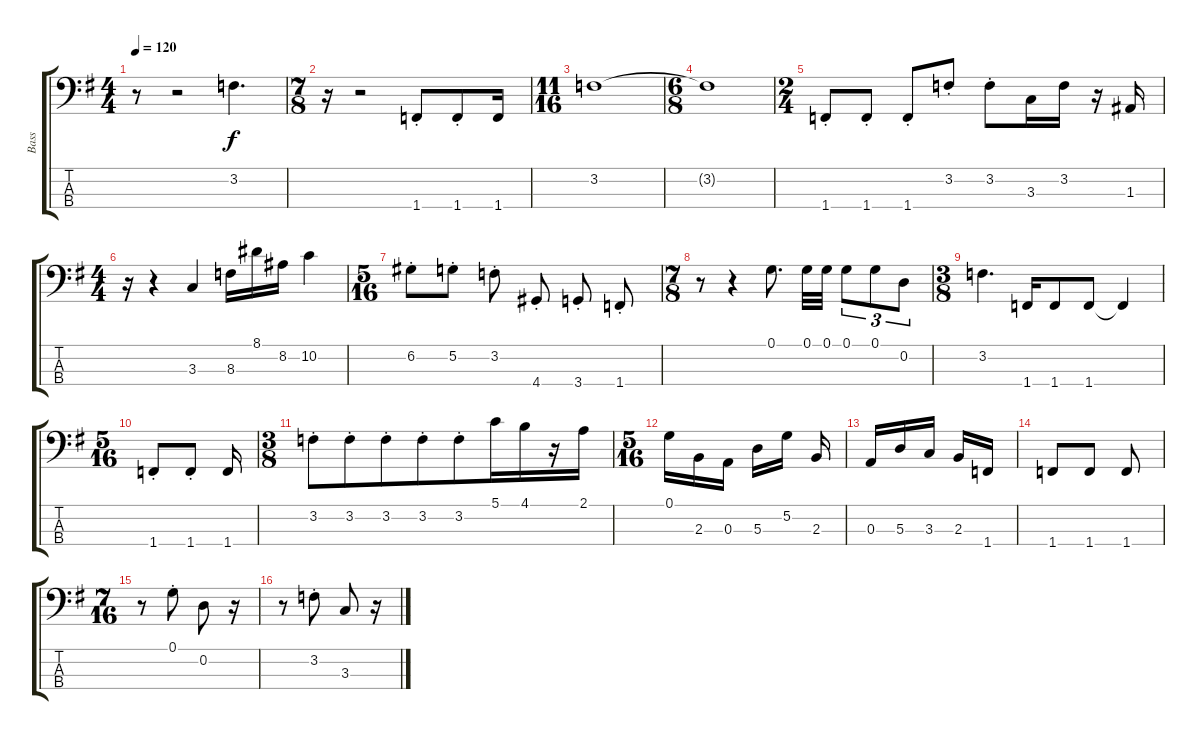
\track ("Bass" "Bass") {instrument electricbassfinger}
\staff {score tabs}
\tuning (G2 D2 A1 E1) {hide}
\ts (4 4)
\tempo 120
\clef f4
\ks g
r.8{dy f} r.2 3.2.4{d} |
\ts (7 8)
r.16 r.2 1.4{st}.8 1.4{st}.8 1.4.16 |
\ts (11 16)
3.2.1 |
\ts (6 8)
3.2{t}.1 |
\ts (2 4)
1.4{st}.8 1.4{st}.8 1.4{st}.8 3.2{st}.8 3.2{st}.8 3.3.16 3.2.16 r.16 1.3.16 |
\ts (4 4)
r.16 r.4 3.3.4 8.3.16 8.1.16 8.2.16 10.2.4 |
\ts (5 16)
6.2{st}.8 5.2{st}.8 3.2{st}.8 4.4{st}.8 3.4{st}.8 1.4{st}.8 |
\ts (7 8)
r.8 r.4 0.1.8{d} 0.1.32 0.1.32 0.1.8{tu (3 2)} 0.1.8{tu (3 2)} 0.2.8{tu (3 2)} |
\ts (3 8)
3.2.4{d} 1.4.16 1.4.8 1.4.8 1.4{t}.4 |
\ts (5 16)
1.4{st}.8 1.4{st}.8 1.4.16 |
\ts (3 8)
3.2{st}.8 3.2{st}.8 3.2{st}.8 3.2{st}.8 3.2{st}.8 5.1.16 4.1.16 r.16 2.1.16 |
\ts (5 16)
0.1.16 2.3.16 0.3.16 5.3.16 5.2.16 2.3.16 |
0.3.16 5.3.16 3.3.16 2.3.16 1.4.16 |
1.4.8 1.4.8 1.4.8 |
\ts (7 16)
r.8 0.1{st}.8 0.2.8 r.16 |
r.8 3.2{st}.8 3.3.8 r.16
